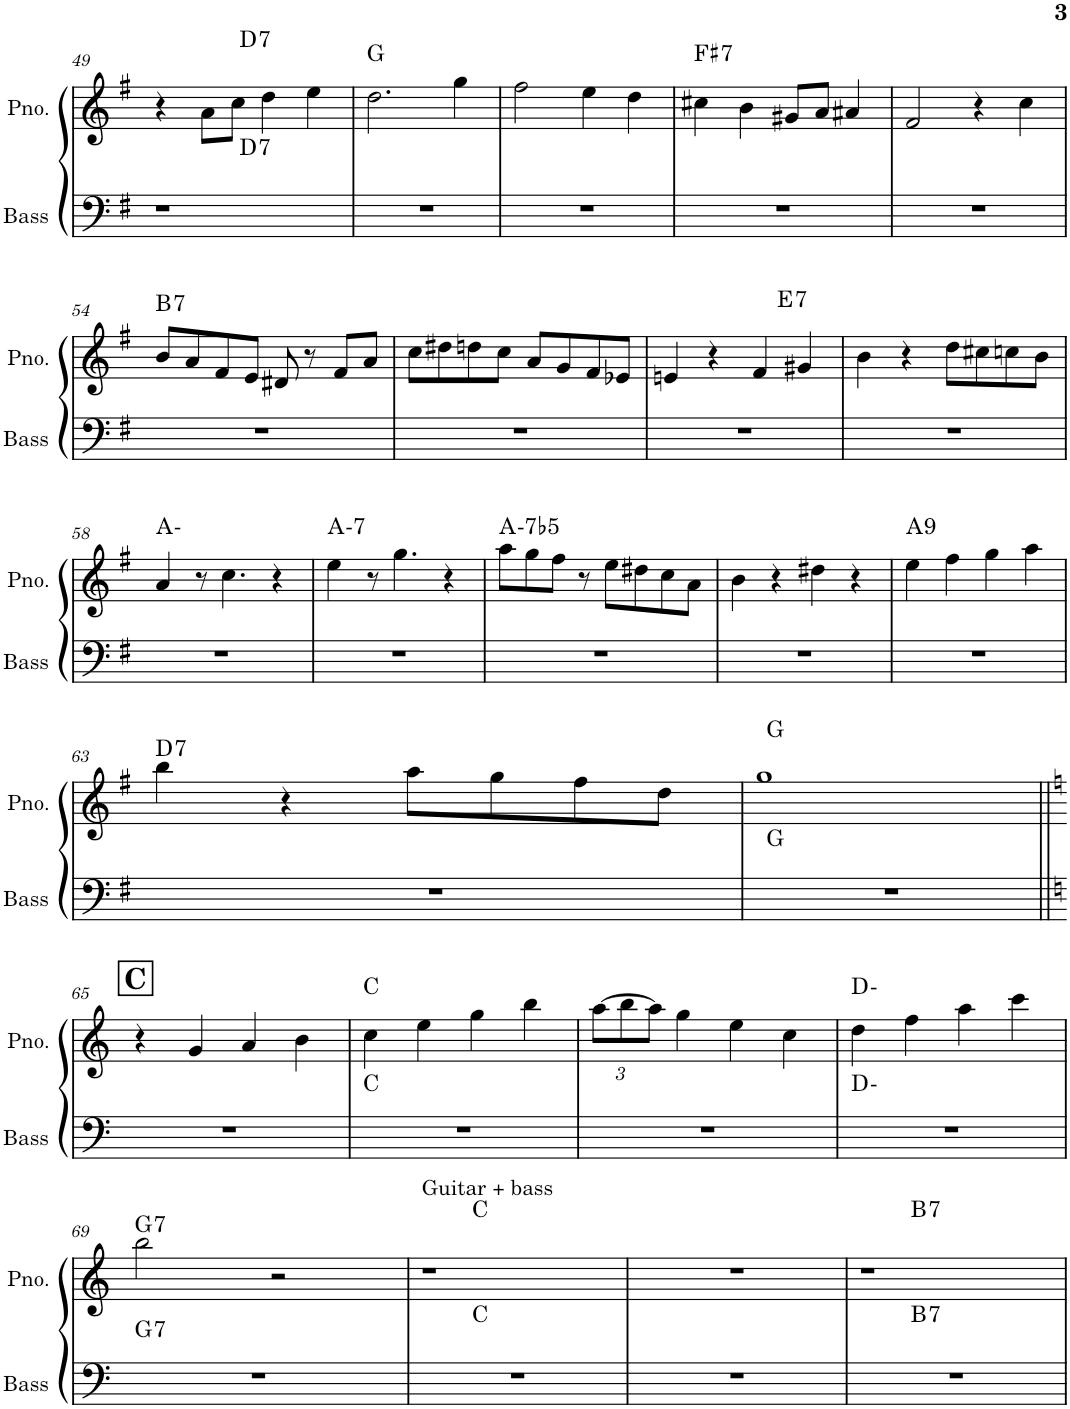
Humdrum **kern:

**kern	**harte	**kern	**harte
*part2	*part2	*part1	*part1
*staff2	*	*staff1	*
*I"Acoustic Bass	*	*I"Piano	*
*I'Bass	*	*I'Pno.	*
!!LO:PB:g=z
*clefF4	*	*clefG2	*
*Trd7c12	*	*	*
*k[f#]	*	*k[f#]	*
*M4/4	*	*M4/4	*
=49	=49	=49	=49
!	!LO:H:kt=7	!	!LO:H:kt=7
1r	D:7	4r	D:7
.	.	8a\L	.
.	.	8cc\J	.
.	.	4dd\	.
.	.	4ee\	.
=50	=50	=50	=50
1r	.	2.dd\	G:maj
.	.	4gg\	.
=51	=51	=51	=51
1r	.	2ff#\	.
.	.	4ee\	.
.	.	4dd\	.
=52	=52	=52	=52
!	!	!	!LO:H:kt=7
1r	.	4cc#X\	F#:7
.	.	4b\	.
.	.	8g#X/L	.
.	.	8a/J	.
.	.	4a#X/	.
=53	=53	=53	=53
1r	.	2f#/	.
.	.	4r	.
.	.	4cc\	.
!!LO:LB:g=z
=54	=54	=54	=54
!	!	!	!LO:H:kt=7
1r	.	8b/L	B:7
.	.	8a/	.
.	.	8f#/	.
.	.	8e/J	.
.	.	8d#X/	.
.	.	8r	.
.	.	8f#/L	.
.	.	8a/J	.
=55	=55	=55	=55
1r	.	8cc\L	.
.	.	8dd#X\	.
.	.	8ddn\	.
.	.	8cc\J	.
.	.	8a/L	.
.	.	8g/	.
.	.	8f#/	.
.	.	8e-X/J	.
=56	=56	=56	=56
!	!	!	!LO:H:kt=7
1r	.	4en/	E:7
.	.	4r	.
.	.	4f#/	.
.	.	4g#X/	.
=57	=57	=57	=57
1r	.	4b\	.
.	.	4r	.
.	.	8dd\L	.
.	.	8cc#X\	.
.	.	8ccn\	.
.	.	8b\J	.
!!LO:LB:g=z
=58	=58	=58	=58
1r	.	4a/	A:min
.	.	8r	.
.	.	4.cc\	.
.	.	4r	.
=59	=59	=59	=59
!	!	!	!LO:H:kt=7
1r	.	4ee\	A:min7
.	.	8r	.
.	.	4.gg\	.
.	.	4r	.
=60	=60	=60	=60
!	!	!	!LO:H:kt=-7b5
1r	.	8aa\L	A:hdim7
.	.	8gg\	.
.	.	8ff#\J	.
.	.	8r	.
.	.	8ee\L	.
.	.	8dd#X\	.
.	.	8cc\	.
.	.	8a\J	.
=61	=61	=61	=61
1r	.	4b\	.
.	.	4r	.
.	.	4dd#X\	.
.	.	4r	.
=62	=62	=62	=62
!	!	!	!LO:H:kt=9
1r	.	4ee\	A:9
.	.	4ff#\	.
.	.	4gg\	.
.	.	4aa\	.
!!LO:LB:g=z
=63	=63	=63	=63
!	!	!	!LO:H:kt=7
1r	.	4bb\	D:7
.	.	4r	.
.	.	8aa\L	.
.	.	8gg\	.
.	.	8ff#\	.
.	.	8dd\J	.
=64	=64	=64	=64
1r	G:maj	1gg	G:maj
!!LO:LB:g=z
!!LO:REH:place=s1:a:B:cj:fs=14:t=C
=65||	=65||	=65||	=65||
*k[]	*	*k[]	*
1r	.	4r	.
.	.	4g/	.
.	.	4a/	.
.	.	4b\	.
=66	=66	=66	=66
1r	C:maj	4cc\	C:maj
.	.	4ee\	.
.	.	4gg\	.
.	.	4bb\	.
=67	=67	=67	=67
*	*	*Xbrackettup	*
1r	.	[12aa\L	.
.	.	12bb\	.
.	.	12aa\J]	.
.	.	4gg\	.
.	.	4ee\	.
.	.	4cc\	.
=68	=68	=68	=68
1r	D:min	4dd\	D:min
.	.	4ff\	.
.	.	4aa\	.
.	.	4ccc\	.
!!LO:LB:g=z
=69	=69	=69	=69
!	!LO:H:kt=7	!	!LO:H:kt=7
1r	G:7	2bb\	G:7
.	.	2r	.
=70	=70	=70	=70
!	!	!LO:TX:a:t=Guitar + bass	!
1r	C:maj	1r	C:maj
=71	=71	=71	=71
1r	.	1r	.
=72	=72	=72	=72
!	!LO:H:kt=7	!	!LO:H:kt=7
1r	B:7	1r	B:7
=	=	=	=
*-	*-	*-	*-
